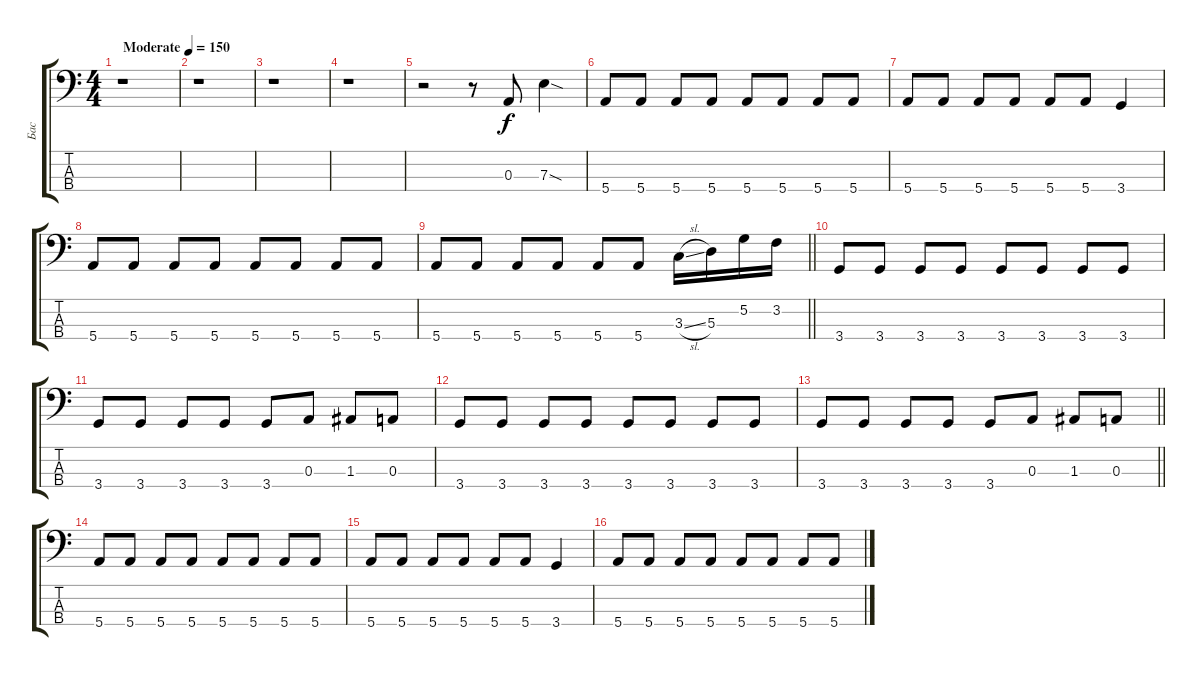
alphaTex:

\track ("Бас" "Бас") {instrument electricbassfinger}
\staff {score tabs}
\tuning (G2 D2 A1 E1) {hide}
\ts (4 4)
\tempo (150 "Moderate")
\clef f4
\ks c
r.1{dy f instrument electricbassfinger} |
r.1 |
r.1 |
r.1 |
r.2 r.8 0.3.8 7.3{sod}.4 |
5.4.8 5.4.8 5.4.8 5.4.8 5.4.8 5.4.8 5.4.8 5.4.8 |
5.4.8 5.4.8 5.4.8 5.4.8 5.4.8 5.4.8 3.4.4 |
5.4.8 5.4.8 5.4.8 5.4.8 5.4.8 5.4.8 5.4.8 5.4.8 |
\barLineRight lightlight
5.4.8 5.4.8 5.4.8 5.4.8 5.4.8 5.4.8 3.3{sl}.16 5.3.16 5.2.16 3.2.16 |
3.4.8 3.4.8 3.4.8 3.4.8 3.4.8 3.4.8 3.4.8 3.4.8 |
3.4.8 3.4.8 3.4.8 3.4.8 3.4.8 0.3.8 1.3.8 0.3.8 |
3.4.8 3.4.8 3.4.8 3.4.8 3.4.8 3.4.8 3.4.8 3.4.8 |
\barLineRight lightlight
3.4.8 3.4.8 3.4.8 3.4.8 3.4.8 0.3.8 1.3.8 0.3.8 |
5.4.8 5.4.8 5.4.8 5.4.8 5.4.8 5.4.8 5.4.8 5.4.8 |
5.4.8 5.4.8 5.4.8 5.4.8 5.4.8 5.4.8 3.4.4 |
5.4.8 5.4.8 5.4.8 5.4.8 5.4.8 5.4.8 5.4.8 5.4.8
